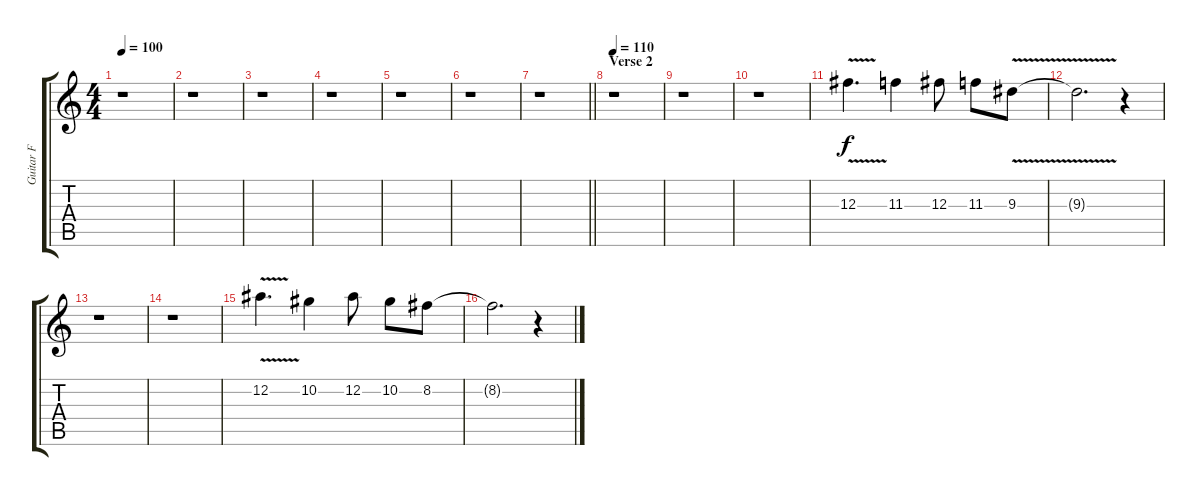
\track ("Guitar F" "Guitar F") {instrument overdrivenguitar}
\staff {score tabs}
\tuning (Eb4 Bb3 Gb3 Db3 Ab2 Eb2) {hide}
\ts (4 4)
\tempo 100
\clef g2
\ks c
r.1{dy f} |
r.1 |
r.1 |
r.1 |
r.1 |
r.1 |
\barLineRight lightlight
r.1 |
\section ("" "Verse 2")
\tempo 110
r.1 |
r.1 |
r.1 |
12.3{v}.4{d} 11.3.4 12.3.8 11.3.8 9.3{v}.8 |
9.3{t}.2{d} r.4 |
r.1 |
r.1 |
12.2{v}.4{d} 10.2.4 12.2.8 10.2.8 8.2.8 |
8.2{t}.2{d} r.4
